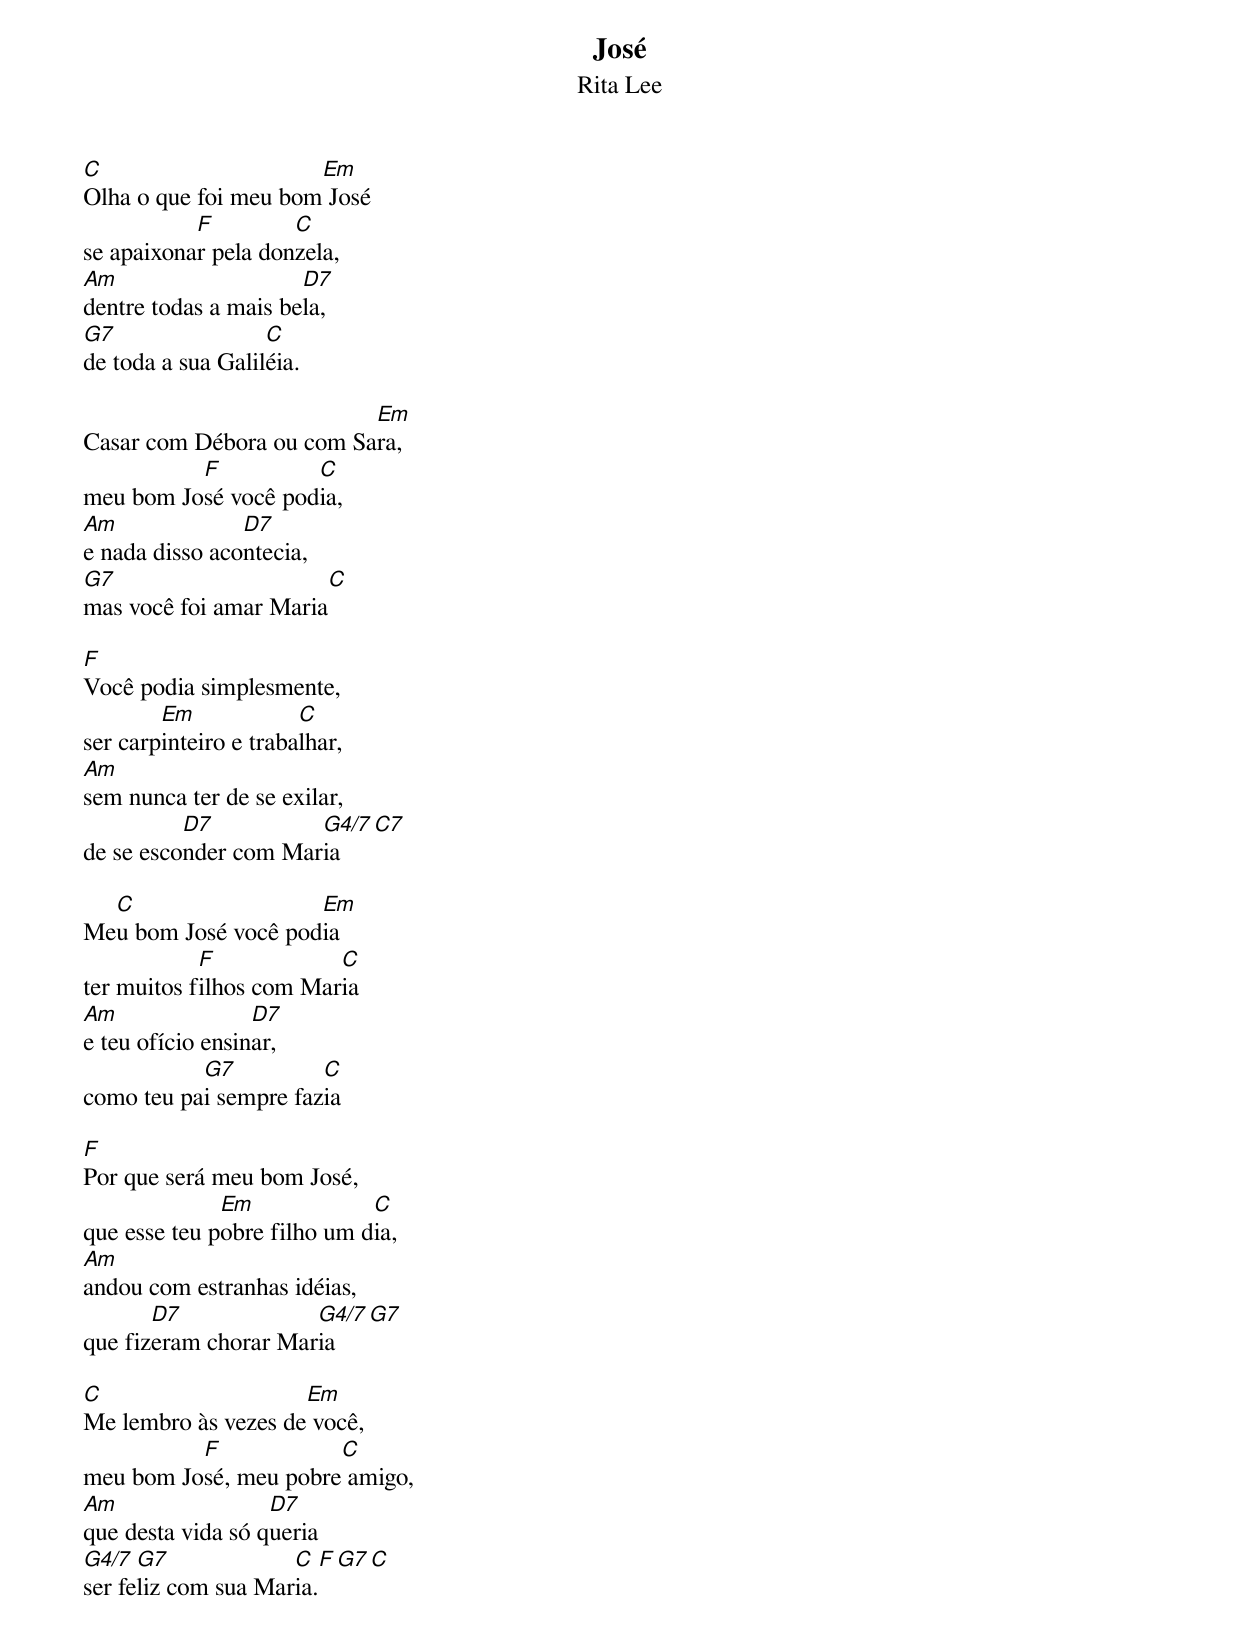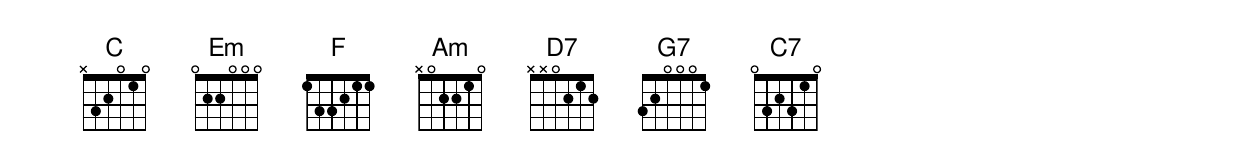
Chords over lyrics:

José
Rita Lee

C                     Em
Olha o que foi meu bom José
           F         C
se apaixonar pela donzela,
Am                    D7
dentre todas a mais bela,
G7                 C
de toda a sua Galiléia.

                          Em
Casar com Débora ou com Sara,
          F          C
meu bom José você podia,
Am              D7
e nada disso acontecia,
G7                     C
mas você foi amar Maria

F
Você podia simplesmente,
        Em             C
ser carpinteiro e trabalhar,
Am
sem nunca ter de se exilar,
          D7          G4/7 C7
de se esconder com Maria

  C                  Em
Meu bom José você podia
            F            C
ter muitos filhos com Maria
Am                D7
e teu ofício ensinar,
           G7          C
como teu pai sempre fazia

F
Por que será meu bom José,
              Em             C
que esse teu pobre filho um dia,
Am
andou com estranhas idéias,
       D7             G4/7 G7
que fizeram chorar Maria

C                    Em
Me lembro às vezes de você,
          F            C
meu bom José, meu pobre amigo,
Am                 D7
que desta vida só queria
G4/7  G7             C  F G7 C
ser feliz com sua Maria.
